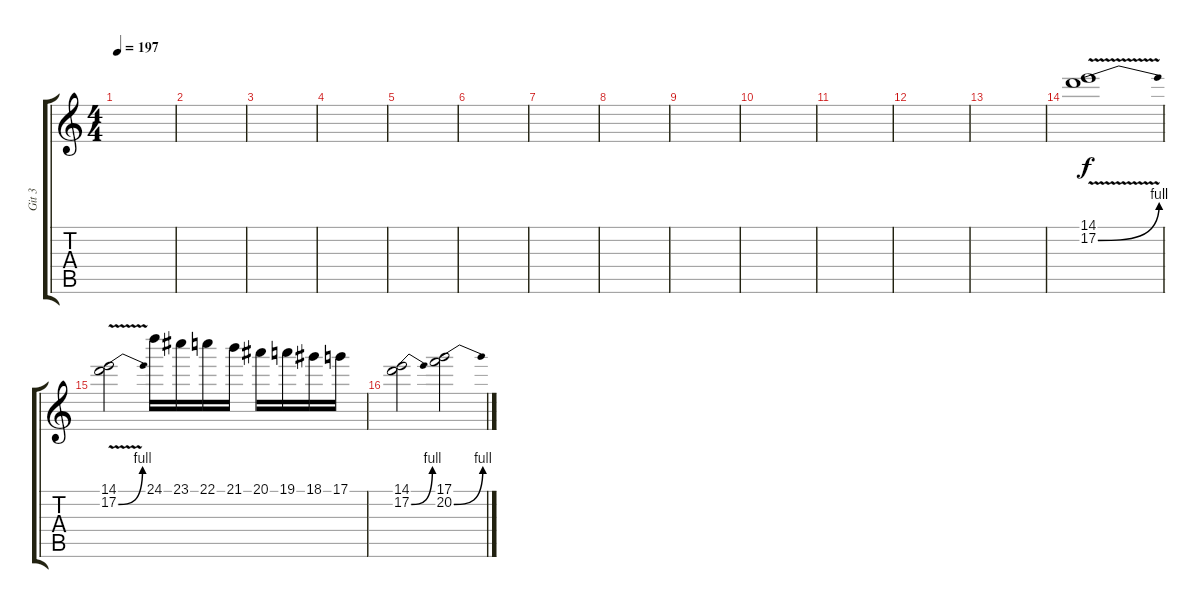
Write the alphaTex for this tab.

\track ("Git 3" "Git 3") {instrument overdrivenguitar}
\staff {score tabs}
\tuning (D4 A3 F3 C3 G2 C2) {hide}
\ts (4 4)
\tempo 197
\clef g2
\ks c
|
|
|
|
|
|
|
|
|
|
|
|
|
(14.1 17.2{be (bend 0 0 60 4) v}).1 |
(14.1 17.2{be (bend 0 0 60 4) v}).2 24.1.16{instrument guitarfretnoise} 23.1.16 22.1.16 21.1.16 20.1.16 19.1.16 18.1.16 17.1.16 |
(14.1 17.2{be (bend 0 0 60 4)}).2{instrument overdrivenguitar} (17.1 20.2{be (bend 0 0 60 4)}).2
